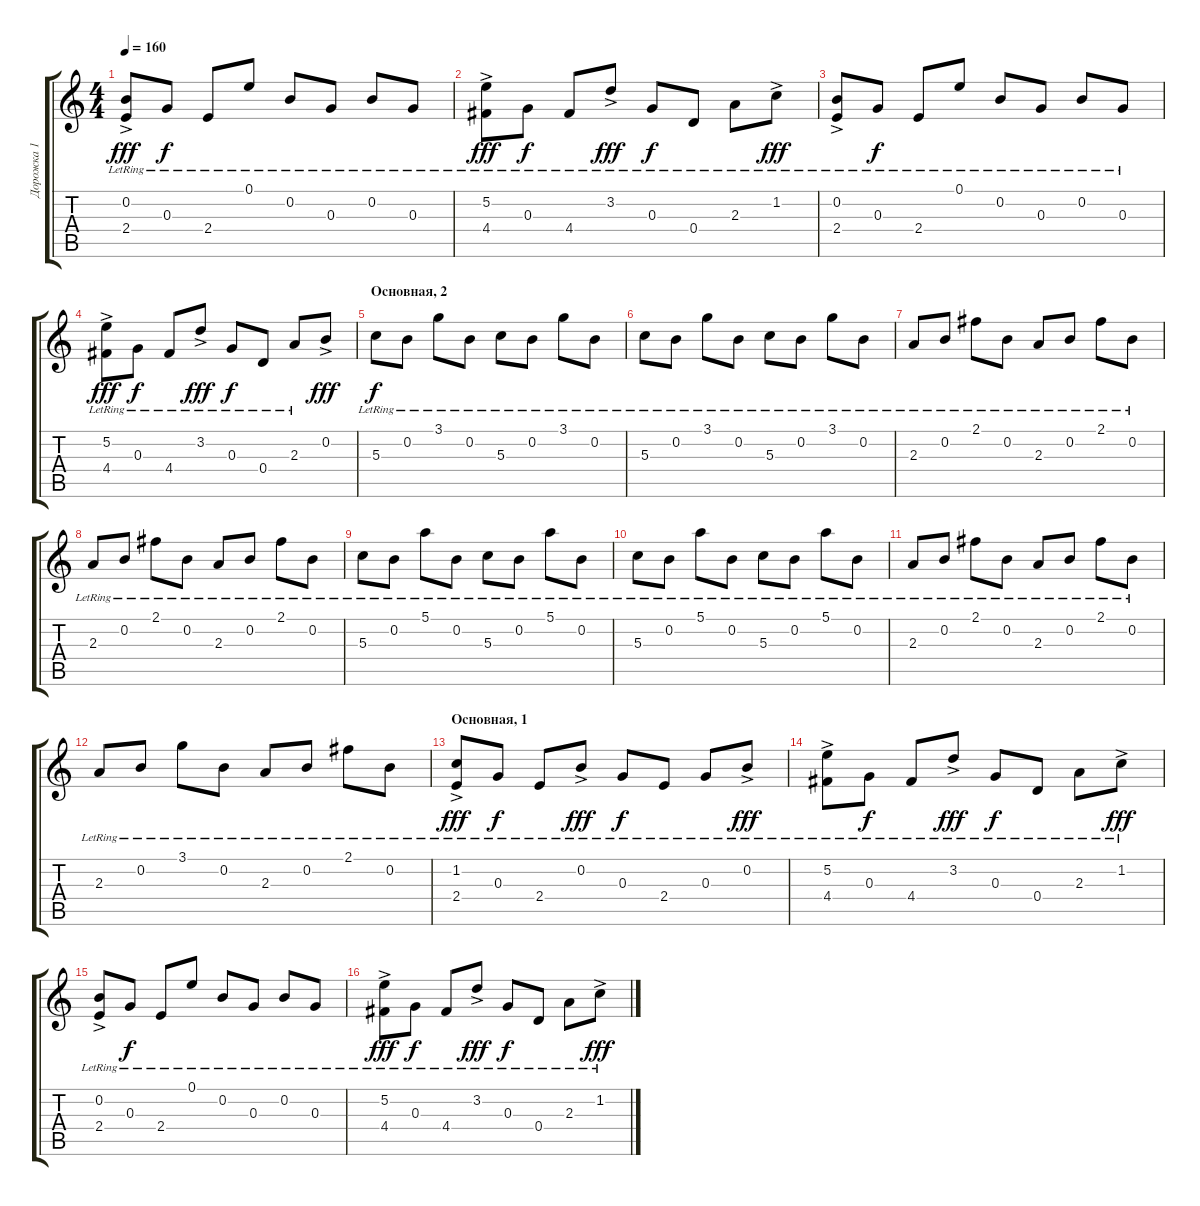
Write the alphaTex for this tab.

\track ("Дорожка 1" "Дорожка 1") {instrument acousticguitarsteel}
\staff {score tabs}
\tuning (E4 B3 G3 D3 A2 E2) {hide}
\ts (4 4)
\tempo 160
\clef g2
\ks c
(0.2{ac lr} 2.4{lr}).8{dy fff} 0.3{lr}.8{dy f} 2.4{lr}.8 0.1{lr}.8 0.2{lr}.8 0.3{lr}.8 0.2{lr}.8 0.3{lr}.8 |
(5.2{ac lr} 4.4{lr}).8{dy fff} 0.3{lr}.8{dy f} 4.4{lr}.8 3.2{ac lr}.8{dy fff} 0.3{lr}.8{dy f} 0.4{lr}.8 2.3{lr}.8 1.2{ac lr}.8{dy fff} |
(0.2{ac lr} 2.4{lr}).8 0.3{lr}.8{dy f} 2.4{lr}.8 0.1{lr}.8 0.2{lr}.8 0.3{lr}.8 0.2{lr}.8 0.3{lr}.8 |
(5.2{ac lr} 4.4{lr}).8{dy fff} 0.3{lr}.8{dy f} 4.4{lr}.8 3.2{ac lr}.8{dy fff} 0.3{lr}.8{dy f} 0.4{lr}.8 2.3{lr}.8 0.2{ac}.8{dy fff} |
\section ("" "Основная, 2")
5.3{lr}.8{dy f} 0.2{lr}.8 3.1{lr}.8 0.2{lr}.8 5.3{lr}.8 0.2{lr}.8 3.1{lr}.8 0.2{lr}.8 |
5.3{lr}.8 0.2{lr}.8 3.1{lr}.8 0.2{lr}.8 5.3{lr}.8 0.2{lr}.8 3.1{lr}.8 0.2{lr}.8 |
2.3{lr}.8 0.2{lr}.8 2.1{lr}.8 0.2{lr}.8 2.3{lr}.8 0.2{lr}.8 2.1{lr}.8 0.2{lr}.8 |
2.3{lr}.8 0.2{lr}.8 2.1{lr}.8 0.2{lr}.8 2.3{lr}.8 0.2{lr}.8 2.1{lr}.8 0.2{lr}.8 |
5.3{lr}.8 0.2{lr}.8 5.1{lr}.8 0.2{lr}.8 5.3{lr}.8 0.2{lr}.8 5.1{lr}.8 0.2{lr}.8 |
5.3{lr}.8 0.2{lr}.8 5.1{lr}.8 0.2{lr}.8 5.3{lr}.8 0.2{lr}.8 5.1{lr}.8 0.2{lr}.8 |
2.3{lr}.8 0.2{lr}.8 2.1{lr}.8 0.2{lr}.8 2.3{lr}.8 0.2{lr}.8 2.1{lr}.8 0.2{lr}.8 |
2.3{lr}.8 0.2{lr}.8 3.1{lr}.8 0.2{lr}.8 2.3{lr}.8 0.2{lr}.8 2.1{lr}.8 0.2{lr}.8 |
\section ("" "Основная, 1")
(1.2{ac lr} 2.4{lr}).8{dy fff} 0.3{lr}.8{dy f} 2.4{lr}.8 0.2{ac lr}.8{dy fff} 0.3{lr}.8{dy f} 2.4{lr}.8 0.3{lr}.8 0.2{ac lr}.8{dy fff} |
(5.2{ac lr} 4.4{lr}).8 0.3{lr}.8{dy f} 4.4{lr}.8 3.2{ac lr}.8{dy fff} 0.3{lr}.8{dy f} 0.4{lr}.8 2.3{lr}.8 1.2{ac lr}.8{dy fff} |
(0.2{ac lr} 2.4{lr}).8 0.3{lr}.8{dy f} 2.4{lr}.8 0.1{lr}.8 0.2{lr}.8 0.3{lr}.8 0.2{lr}.8 0.3{lr}.8 |
(5.2{ac lr} 4.4{lr}).8{dy fff} 0.3{lr}.8{dy f} 4.4{lr}.8 3.2{ac lr}.8{dy fff} 0.3{lr}.8{dy f} 0.4{lr}.8 2.3{lr}.8 1.2{ac lr}.8{dy fff}
